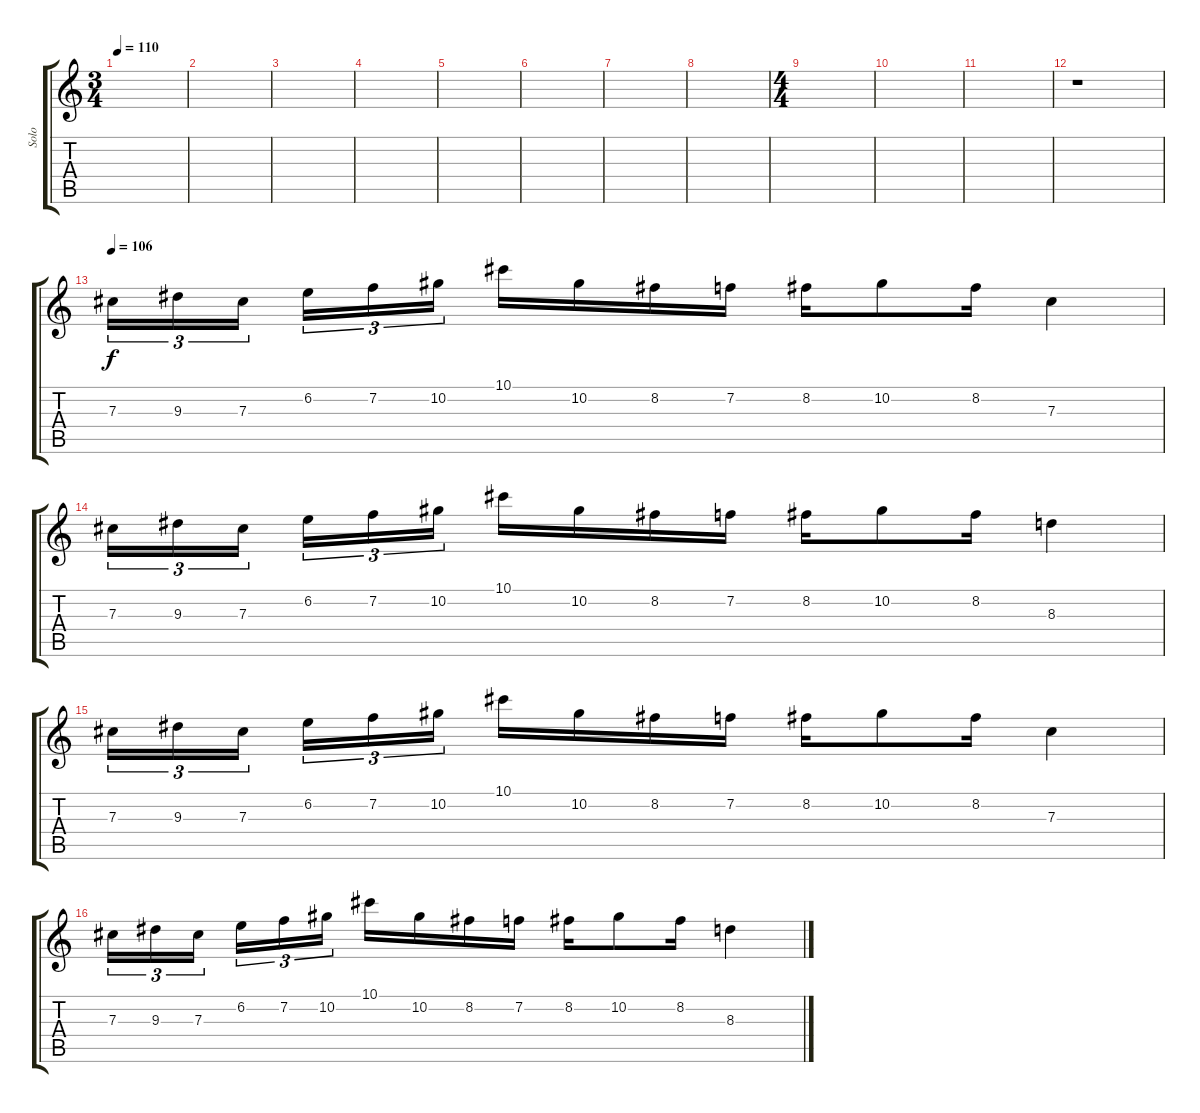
\track ("Solo" "Solo") {instrument distortionguitar}
\staff {score tabs}
\tuning (Eb4 Bb3 Gb3 Db3 Ab2 Eb2) {hide}
\ts (3 4)
\tempo 110
\clef g2
\ks c
|
|
|
|
|
|
|
|
\ts (4 4)
|
|
|
r.1 |
\tempo 106
7.3.16{tu (3 2)} 9.3.16{tu (3 2)} 7.3.16{tu (3 2)} 6.2.16{tu (3 2)} 7.2.16{tu (3 2)} 10.2.16{tu (3 2)} 10.1.16 10.2.16 8.2.16 7.2.16 8.2.16 10.2.8 8.2.16 7.3.4 |
7.3.16{tu (3 2)} 9.3.16{tu (3 2)} 7.3.16{tu (3 2)} 6.2.16{tu (3 2)} 7.2.16{tu (3 2)} 10.2.16{tu (3 2)} 10.1.16 10.2.16 8.2.16 7.2.16 8.2.16 10.2.8 8.2.16 8.3.4 |
7.3.16{tu (3 2)} 9.3.16{tu (3 2)} 7.3.16{tu (3 2)} 6.2.16{tu (3 2)} 7.2.16{tu (3 2)} 10.2.16{tu (3 2)} 10.1.16 10.2.16 8.2.16 7.2.16 8.2.16 10.2.8 8.2.16 7.3.4 |
7.3.16{tu (3 2)} 9.3.16{tu (3 2)} 7.3.16{tu (3 2)} 6.2.16{tu (3 2)} 7.2.16{tu (3 2)} 10.2.16{tu (3 2)} 10.1.16 10.2.16 8.2.16 7.2.16 8.2.16 10.2.8 8.2.16 8.3.4
